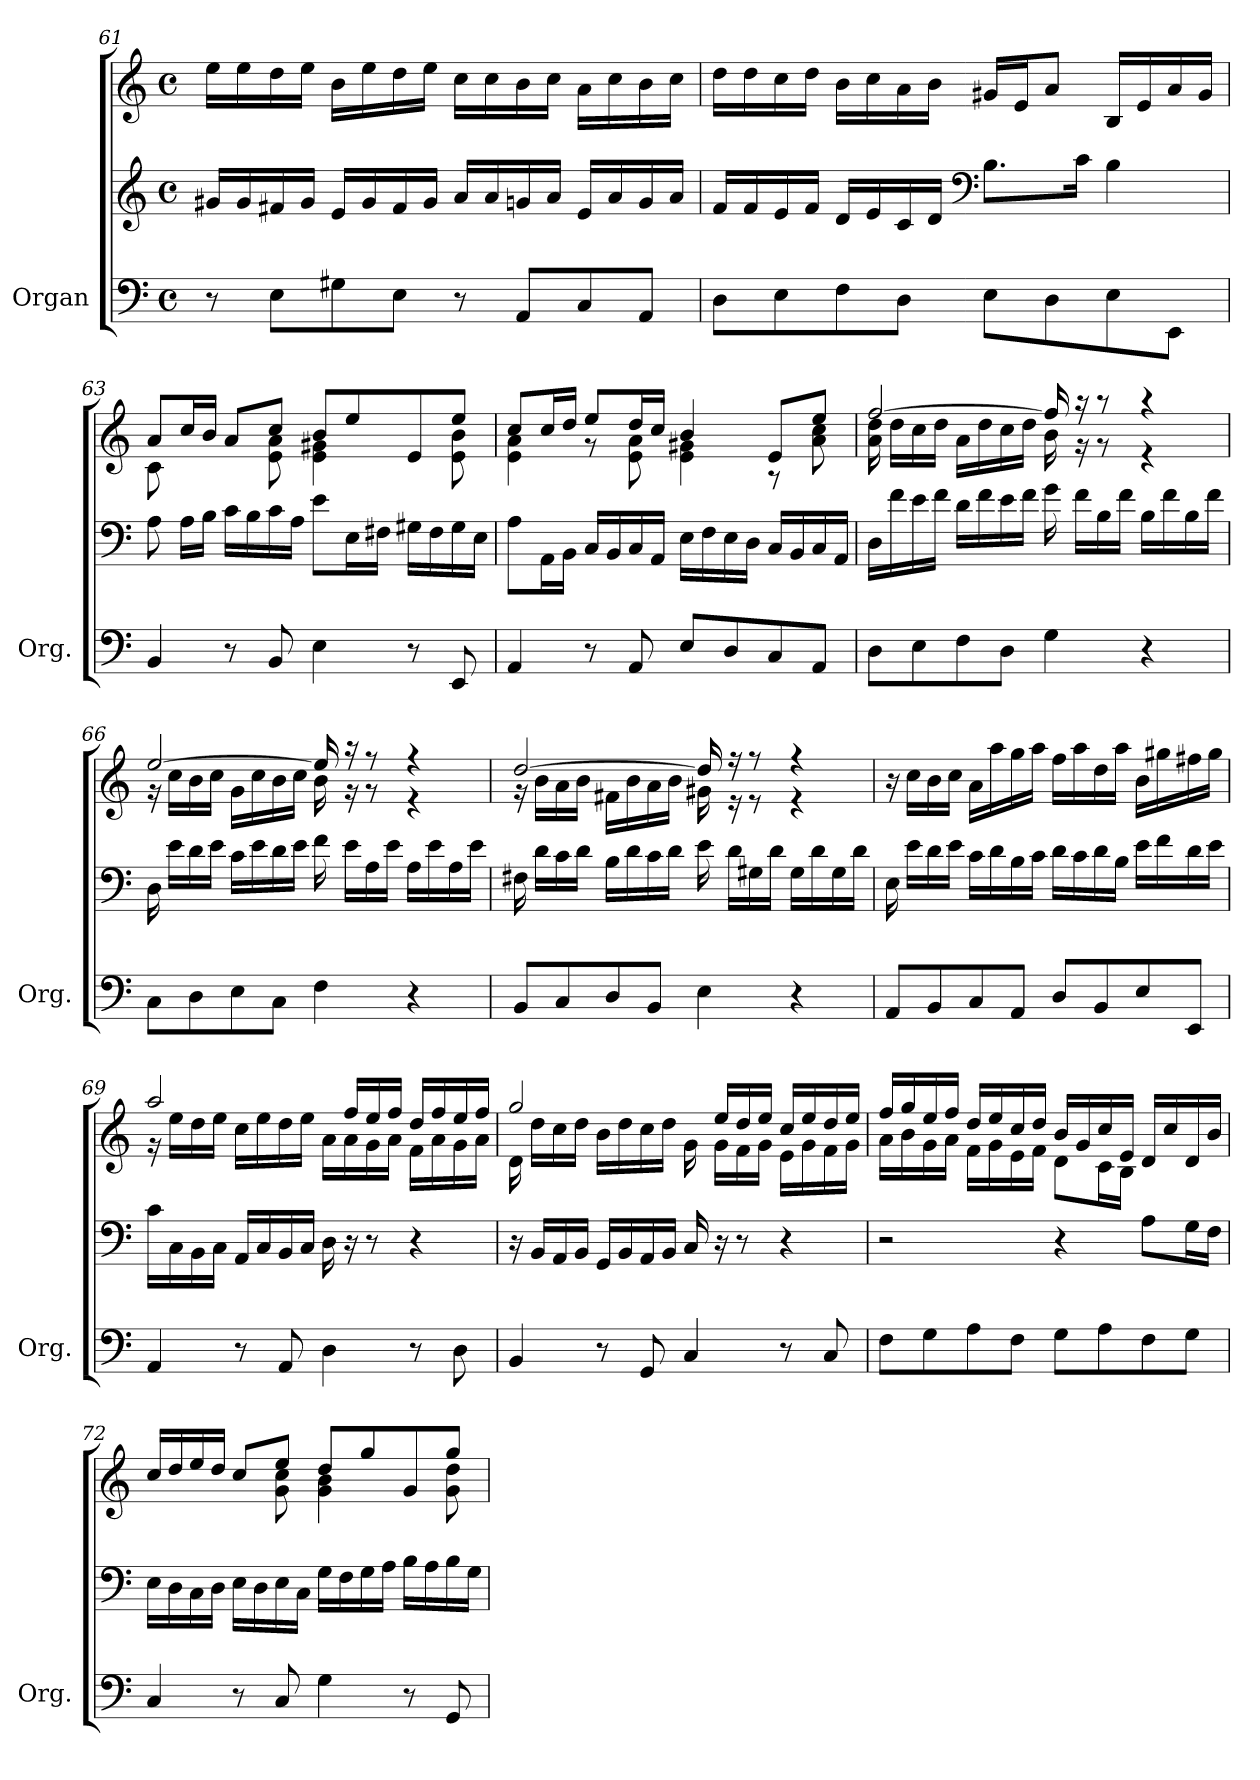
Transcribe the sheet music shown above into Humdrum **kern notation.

**kern	**kern	**kern
*part1	*part1	*part1
*staff3	*staff2	*staff1
*I"Organ	*	*
*I'Org.	*	*
!!LO:LB:g=z
*clefF4	*clefG2	*clefG2
*k[]	*k[]	*k[]
*M4/4	*M4/4	*M4/4
*met(c)	*met(c)	*met(c)
=61	=61	=61
8r	16g#X/LL	16ee\LL
.	16g#/	16ee\
8E\L	16f#X/	16dd\
.	16g#/JJ	16ee\JJ
8G#X\	16e/LL	16b\LL
.	16g#/	16ee\
8E\J	16f#/	16dd\
.	16g#/JJ	16ee\JJ
8r	16a/LL	16cc\LL
.	16a/	16cc\
8AA/L	16gn/	16b\
.	16a/JJ	16cc\JJ
8C/	16e/LL	16a\LL
.	16a/	16cc\
8AA/J	16g/	16b\
.	16a/JJ	16cc\JJ
=62	=62	=62
8D\L	16f/LL	16dd\LL
.	16f/	16dd\
8E\	16e/	16cc\
.	16f/JJ	16dd\JJ
8F\	16d/LL	16b\LL
.	16e/	16cc\
8D\J	16c/	16a\
.	16d/JJ	16b\JJ
*	*clefF4	*
8E\L	8.B\L	16g#X/LL
.	.	16e/J
8D\	.	8a/J
.	16c\Jk	.
8E\	4B\	16B/LL
.	.	16e/
8EE\J	.	16a/
.	.	16g#/JJ
!!LO:LB:g=z
=63	=63	=63
*	*	*^
4BB/	8A\	8a/L	8c\
.	16A\LL	16cc/L	8ryy
.	16B\JJ	16b/JJ	.
8r	16c\LL	8a/L	8ryy
.	16B\	.	.
8BB/	16c\	8cc/J	8e\ 8a\
.	16A\JJ	.	.
4E\	8e\L	8b/L	4e\ 4g#X\
.	16E\L	8ee/	.
.	16F#X\JJ	.	.
8r	16G#X\LL	8e/	8ryy
.	16F#\	.	.
8EE/	16G#\	8ee/J	8e\ 8b\
.	16E\JJ	.	.
=64	=64	=64	=64
4AA/	8A\L	8cc/L	4e\ 4a\
.	16AA\L	16cc/L	.
.	16BB\JJ	16dd/JJ	.
8r	16C/LL	8ee/L	8r
.	16BB/	.	.
8AA/	16C/	16dd/L	8e\ 8a\
.	16AA/JJ	16cc/JJ	.
8E/L	16E\LL	4b/	4e\ 4g#X\
.	16F\	.	.
8D/	16E\	.	.
.	16D\JJ	.	.
8C/	16C/LL	8e/L	8r
.	16BB/	.	.
8AA/J	16C/	8ee/J	8a\ 8cc\
.	16AA/JJ	.	.
!!LO:PB:g=z	!!
=65	=65	=65	=65
8D\L	16D\LL	[2ff/	16a\ 16dd\
.	16f\	.	16dd\LL
8E\	16e\	.	16cc\
.	16f\JJ	.	16dd\JJ
8F\	16d\LL	.	16a\LL
.	16f\	.	16dd\
8D\J	16e\	.	16cc\
.	16f\JJ	.	16dd\JJ
4G\	16g\	16ff/]	16b\
.	16f\LL	16r	16r
.	16B\	8r	8r
.	16f\JJ	.	.
4r	16B\LL	4r	4r
.	16f\	.	.
.	16B\	.	.
.	16f\JJ	.	.
=66	=66	=66	=66
8C\L	16D\	[2ee/	16r
.	16e\LL	.	16cc\LL
8D\	16d\	.	16b\
.	16e\JJ	.	16cc\JJ
8E\	16c\LL	.	16g\LL
.	16e\	.	16cc\
8C\J	16d\	.	16b\
.	16e\JJ	.	16cc\JJ
4F\	16f\	16ee/]	16b\
.	16e\LL	16r	16r
.	16A\	8r	8r
.	16e\JJ	.	.
4r	16A\LL	4r	4r
.	16e\	.	.
.	16A\	.	.
.	16e\JJ	.	.
!!LO:LB:g=z	!!
=67	=67	=67	=67
8BB/L	16F#X\	[2dd/	16r
.	16d\LL	.	16b\LL
8C/	16c\	.	16a\
.	16d\JJ	.	16b\JJ
8D/	16B\LL	.	16f#X\LL
.	16d\	.	16b\
8BB/J	16c\	.	16a\
.	16d\JJ	.	16b\JJ
4E\	16e\	16dd/]	16g#X\
.	16d\LL	16r	16r
.	16G#X\	8r	8r
.	16d\JJ	.	.
4r	16G#\LL	4r	4r
.	16d\	.	.
.	16G#\	.	.
.	16d\JJ	.	.
*	*	*v	*v
=68	=68	=68
8AA/L	16E\	16r
.	16e\LL	16cc\LL
8BB/	16d\	16b\
.	16e\JJ	16cc\JJ
8C/	16c\LL	16a\LL
.	16d\	16aa\
8AA/J	16B\	16gg\
.	16c\JJ	16aa\JJ
8D/L	16d\LL	16ff\LL
.	16c\	16aa\
8BB/	16d\	16dd\
.	16B\JJ	16aa\JJ
8E/	16e\LL	16b\LL
.	16f\	16gg#X\
8EE/J	16d\	16ff#X\
.	16e\JJ	16gg#\JJ
!!LO:LB:g=z
=69	=69	=69
*	*	*^
4AA/	16c\LL	2aa/	16r
.	16C\	.	16ee\LL
.	16BB\	.	16dd\
.	16C\JJ	.	16ee\JJ
8r	16AA/LL	.	16cc\LL
.	16C/	.	16ee\
8AA/	16BB/	.	16dd\
.	16C/JJ	.	16ee\JJ
4D\	16D\	16ryy	16a\LL
.	16r	16ff/LL	16a\
.	8r	16ee/	16g\
.	.	16ff/JJ	16a\JJ
8r	4r	16dd/LL	16f\LL
.	.	16ff/	16a\
8D\	.	16ee/	16g\
.	.	16ff/JJ	16a\JJ
=70	=70	=70	=70
4BB/	16r	2gg/	16d\
.	16BB/LL	.	16dd\LL
.	16AA/	.	16cc\
.	16BB/JJ	.	16dd\JJ
8r	16GG/LL	.	16b\LL
.	16BB/	.	16dd\
8GG/	16AA/	.	16cc\
.	16BB/JJ	.	16dd\JJ
4C/	16C/	16ryy	16g\
.	16r	16ee/LL	16g\LL
.	8r	16dd/	16f\
.	.	16ee/JJ	16g\JJ
8r	4r	16cc/LL	16e\LL
.	.	16ee/	16g\
8C/	.	16dd/	16f\
.	.	16ee/JJ	16g\JJ
!!LO:LB:g=z	!!
=71	=71	=71	=71
8F\L	2r	16ff/LL	16a\LL
.	.	16gg/	16b\
8G\	.	16ee/	16g\
.	.	16ff/JJ	16a\JJ
8A\	.	16dd/LL	16f\LL
.	.	16ee/	16g\
8F\J	.	16cc/	16e\
.	.	16dd/JJ	16f\JJ
8G\L	4r	16b/LL	8d\L
.	.	16g/	.
8A\	.	16cc/	16c\L
.	.	16e/JJ	16B\JJ
8F\	8A\L	16d/LL	4ryy
.	.	16cc/	.
8G\J	16G\L	16d/	.
.	16F\JJ	16b/JJ	.
=72	=72	=72	=72
4C/	16E\LL	16cc/LL	4ryy
.	16D\	16dd/	.
.	16C\	16ee/	.
.	16D\JJ	16dd/JJ	.
8r	16E\LL	8cc/L	8ryy
.	16D\	.	.
8C/	16E\	8ee/J	8g\ 8cc\
.	16C\JJ	.	.
4G\	16G\LL	8dd/L	4g\ 4b\
.	16F\	.	.
.	16G\	8gg/	.
.	16A\JJ	.	.
8r	16B\LL	8g/	8ryy
.	16A\	.	.
8GG/	16B\	8gg/J	8g\ 8dd\
.	16G\JJ	.	.
*	*	*v	*v
=	=	=
*-	*-	*-
